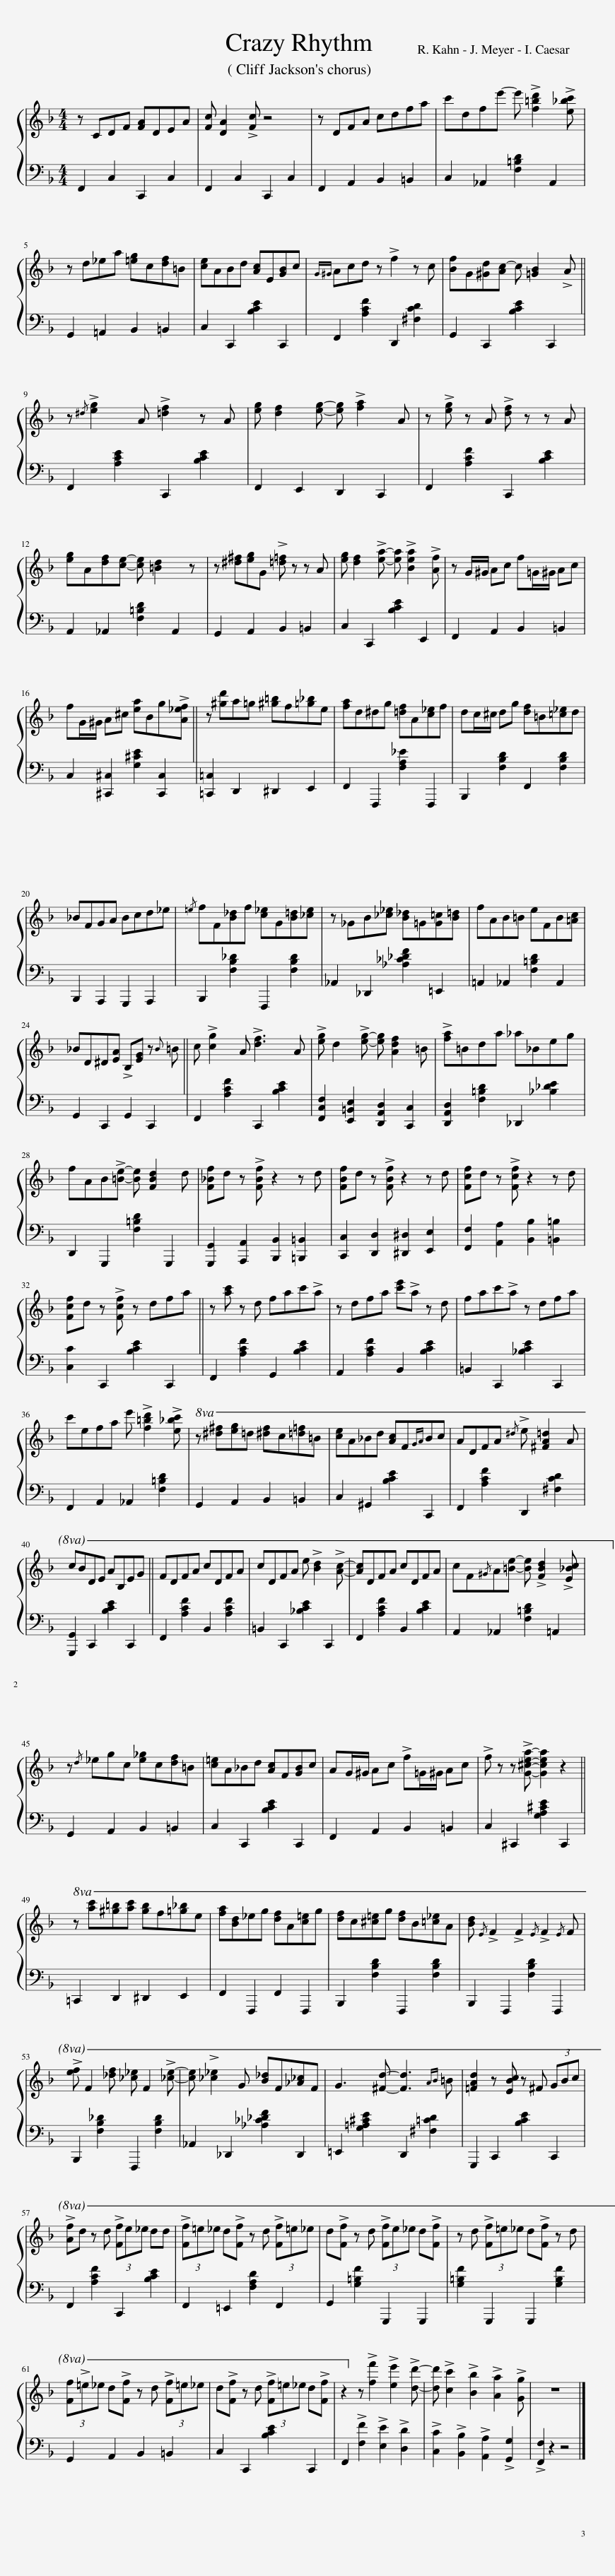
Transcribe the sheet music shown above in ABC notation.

X:1
%%score { 1 | 2 }
L:1/8
M:4/4
I:linebreak $
K:F
V:1 treble
V:2 bass
V:1
 z CDF [FA]DEA | [Fc] [DA]2 !>![Fc] z4 | z DFA cdfa | c'dfe'- e' !>![f=bd']2 !>![e_bc'] |$ z d_ea [=eg]c[df]=B | %5
 [ce]ABd [Ac]E[GB]c |{G^G} Acd z !>!f2 z c | [Bf]G[^Gd][Ac-] c [=GB]2 !>!A ||$ z{/^d} !>![eg]2 A !>![=df]2 z A | [eg] [df]2 [eg]- [eg] !>![fa]2 A | %10
 z !>![eg] z A !>![df] z z A |$ [eg]A[df][ce]- [ce] [=Bd]2 z | z [^d^f][eg]G !>![=d=f] z z A | [eg] [df]2 !>![ea]- [ea] !>![Bea]2 !>![Af] | z G/^G/ Ac f=G/^G/ Ac |$ %15
 fG/^G/ A^c [ea]Bg!>![A_ef] || z [^gd']a=g [^g=b]f[=g_b]e | [fa]d^dg [=df]A[c_e]f | dc/^c/ dg [df]=B[=c_e]d |$ _BFGA Bcd_e | %20
{/=e} fF[B_d]f [c_e]G[B=d][_ce] | z _GB[_c_e] [B_d]=G[G=c][B=d] | fAB=B eFB[=Ac] |$ _BD^D[EA] !>!B,[EG] z{B} =B || c !>![cg]2 A !>![df]3 A | %25
 !>![eg] d2 !>![eg]- [eg] [Adf]2 =B | !>![fa]=Bda _a_Beg |$ fAB!>![=Be]- [Be] [FBd]2 d | [F_Bf]d z !>![FBf] z2 z d | [FBf]d z !>![FBf] z2 z d | %30
 [Fcf]d z !>![Fcf] z2 z d |$ [Fcf]d z !>![Fcf] z dfa || z [ac'] z d fac'!>!a | z dfa [c'e']!>!a z d | fac'!>!a z dfa |$ %35
 c'efa e' !>![f=bd']2 !>![e_bc'] |!8va(! z [^d'^f'][e'g']=d' [^d'f']c'[=d'=f']=b | [c'e']a_bd' [ac']f{ga}bc' | adfa{/^d'} !>!e' [^fa=d']2 a |$ c'bde aBeg || %40
 fdfa c'dfa | c'dfa e' !>![bd']2 !>![ac']- | [ac']dfa c'dfa | c'f{/^g}a[=be']- [be'] !>![fbd']2 !>![e_bc']!8va)! |$ z{/d} _egc [e_g]c[df]=B | %45
 [c=e]A_Bd [Ac]F[GB]c | AG/^G/ Ac !>!f=G/^G/ Ac | !>!f z z !>![G^cea]- [Gcea]2 z2 ||$!8va(! z [a'c''][^g'=b'][a'c''] [g'b']f'[=g'_b']e' | [f'a'][bd']_e'g' [d'f']a[c'=e']g' | %50
 [d'f']c'[^c'=e']g' [d'f']b[=c'_e']a | [bd']{/e} !>!f2 !>!f2{/e} !>!f2{/e} f |$ !>![e'f'] f2 [_d'f'] [_c'_e'] f2 !>![_c'e']- | [c'e'] !>![_c'_e']2 g [b_d']f[_a_c']f | g3 [^fd']- [fd']3{ab} =b | %55
 [=fad']2 z [ebc'] z ^f (3gbc' |$ !>![af']d' z d' (3!>![ff']e'_e' d'd' | (3!>![ff']=e'_e' d'!>![ff'] z d' (3!>![ff']=e'_e' | d'!>![ff'] z d' (3!>![ff']e'_e' d'!>![ff'] | z d' (3!>![ff']=e'_e' d'!>![ff'] z d' |$ %60
 (3[ff']!>!=e'_e' d'!>![ff'] z d' (3!>![ff']=e'_e' | d'!>![ff'] z d' (3!>![ff']=e'_e' d'!8va)!!>![Ff] | z2 z !>![ff']2 !>![ee']2 !>![dd']- | [dd'] !>![cc']2 !>![Bb]2 !>![Aa]2 !>![Gg] | z8 |] %65
V:2
 F,,2 C,2 C,,2 C,2 | F,,2 C,2 C,,2 C,2 | F,,2 A,,2 B,,2 =B,,2 | C,2 _A,,2 [F,=B,D]2 A,,2 |$ G,,2 =A,,2 B,,2 =B,,2 | %5
 C,2 C,,2 [B,CE]2 C,,2 | F,,2 [A,CF]2 D,,2 [^F,CD]2 | G,,2 C,,2 [B,CE]2 C,,2 ||$ F,,2 [A,CE]2 C,,2 [B,CE]2 | F,,2 E,,2 D,,2 C,,2 | %10
 F,,2 [A,CF]2 C,,2 [B,CE]2 |$ A,,2 _A,,2 [F,=B,D]2 A,,2 | G,,2 A,,2 B,,2 =B,,2 | C,2 C,,2 [B,CE]2 E,,2 | F,,2 A,,2 B,,2 =B,,2 |$ %15
 C,2 [^C,,^C,]2 [G,^CE]2 [C,,C,]2 || [=C,,=C,]2 D,,2 ^D,,2 E,,2 | F,,2 F,,,2 [F,A,_E]2 F,,,2 | B,,,2 [F,B,D]2 F,,2 [F,B,D]2 |$ B,,,2 A,,,2 G,,,2 A,,,2 | %20
 B,,,2 [F,B,_D]2 F,,,2 [F,B,D]2 | _A,,2 _D,,2 [_A,_C_DF]2 =E,,2 | =A,,2 _A,,2 [F,=B,D]2 A,,2 |$ G,,2 C,,2 G,,2 C,,2 || F,,2 [A,CF]2 C,,2 [B,CE]2 | %25
 [F,,C,F,]2 [E,,=B,,E,]2 [D,,A,,D,]2 [C,,C,]2 | [D,,A,,D,]2 [F,=B,D]2 _D,,2 [_B,_DE]2 |$ D,,2 G,,,2 [F,=B,D]2 G,,,2 | [G,,,G,,]2 [A,,,A,,]2 [B,,,B,,]2 [=B,,,=B,,]2 | [C,,C,]2 [D,,D,]2 [^D,,^D,]2 [E,,E,]2 | %30
 [F,,F,]2 [A,,A,]2 [B,,B,]2 [=B,,=B,]2 |$ [C,C]2 C,,2 [B,CE]2 C,,2 || F,,2 [A,CF]2 G,,2 [B,CE]2 | A,,2 [A,CF]2 B,,2 [B,CE]2 | =B,,2 C,,2 [_B,CE]2 C,,2 |$ %35
 F,,2 A,,2 _A,,2 [F,=B,D]2 | G,,2 A,,2 B,,2 =B,,2 | C,2 ^G,,2 [B,CE]2 C,,2 | F,,2 [A,CF]2 D,,2 [^F,CD]2 |$ [G,,,G,,]2 C,,2 [B,CE]2 C,,2 || %40
 F,,2 [A,CF]2 B,,2 [A,CF]2 | =B,,2 C,,2 [_B,CE]2 C,,2 | F,,2 [A,CF]2 B,,2 [B,CE]2 | A,,2 _A,,2 [F,=B,D]2 =A,,2 |$ G,,2 A,,2 B,,2 =B,,2 | %45
 C,2 C,,2 [B,CE]2 C,,2 | F,,2 A,,2 B,,2 =B,,2 | C,2 ^C,,2 [G,A,^CE]2 C,,2 ||$ =C,,2 D,,2 ^D,,2 E,,2 | F,,2 F,,,2 F,,2 F,,,2 | %50
 B,,,2 [F,B,D]2 F,,,2 [F,B,D]2 | B,,,2 F,,,2 [F,B,D]2 F,,,2 |$ B,,,2 [F,B,_D]2 F,,,2 [F,B,D]2 | _A,,2 _D,,2 [_A,_C_DF]2 D,,2 | =E,,2 [G,=A,^CE]2 D,,2 [^F,=CD]2 | %55
 G,,,2 C,,2 [B,CE]2 C,,2 |$ F,,2 [A,CF]2 C,,2 [B,CE]2 | F,,2 =E,,2 [F,A,D]2 F,,2 | G,,2 [G,=B,F]2 G,,,2 G,,,2 | [G,=B,F]2 G,,,2 G,,,2 [G,B,F]2 |$ %60
 G,,2 A,,2 B,,2 =B,,2 | C,2 C,,2 [B,CE]2 C,,2 | F,,2 !>![F,F]2 !>![E,E]2 !>![D,D]2 | !>![C,C]2 !>![B,,B,]2 !>![A,,A,]2 !>![G,,G,]2 | !>![F,,F,]2 z2 z4 |] %65
